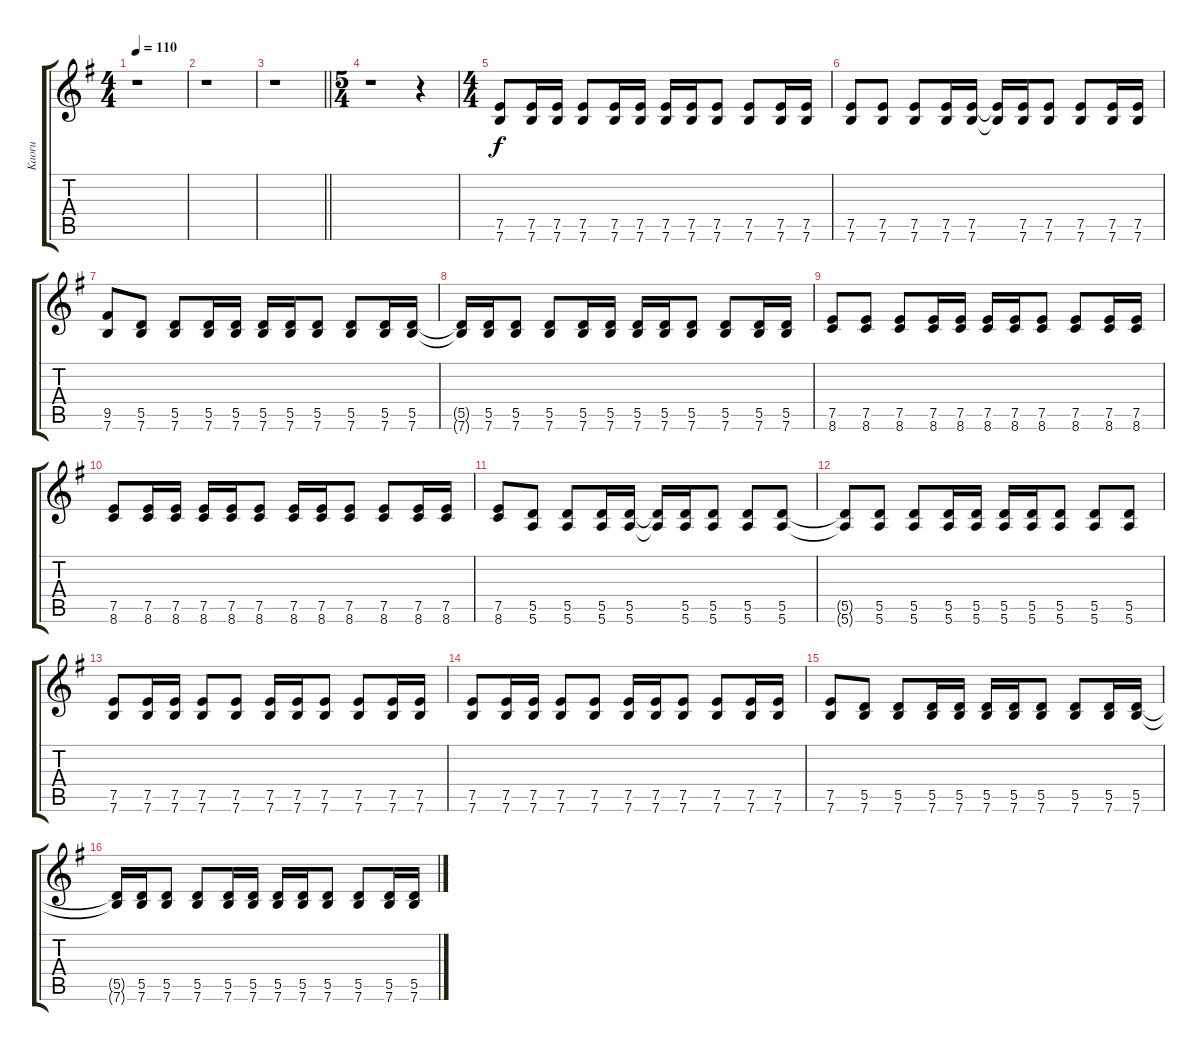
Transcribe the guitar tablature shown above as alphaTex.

\track ("Kaoru" "Kaoru") {instrument overdrivenguitar}
\staff {score tabs}
\tuning (E4 B3 G3 D3 A2 E2) {hide}
\ts (4 4)
\tempo 110
\clef g2
\ks g
r.1{dy f} |
r.1 |
\barLineRight lightlight
r.1 |
\ts (5 4)
r.1 r.4 |
\ts (4 4)
(7.5 7.6).8 (7.5 7.6).16 (7.5 7.6).16 (7.5 7.6).8 (7.5 7.6).16 (7.5 7.6).16 (7.5 7.6).16 (7.5 7.6).16 (7.5 7.6).8 (7.5 7.6).8 (7.5 7.6).16 (7.5 7.6).16 |
(7.5 7.6).8 (7.5 7.6).8 (7.5 7.6).8 (7.5 7.6).16 (7.5 7.6).16 (7.5{t} 7.6{t}).16 (7.5 7.6).16 (7.5 7.6).8 (7.5 7.6).8 (7.5 7.6).16 (7.5 7.6).16 |
(9.5 7.6).8 (5.5 7.6).8 (5.5 7.6).8 (5.5 7.6).16 (5.5 7.6).16 (5.5 7.6).16 (5.5 7.6).16 (5.5 7.6).8 (5.5 7.6).8 (5.5 7.6).16 (5.5 7.6).16 |
(5.5{t} 7.6{t}).16 (5.5 7.6).16 (5.5 7.6).8 (5.5 7.6).8 (5.5 7.6).16 (5.5 7.6).16 (5.5 7.6).16 (5.5 7.6).16 (5.5 7.6).8 (5.5 7.6).8 (5.5 7.6).16 (5.5 7.6).16 |
(7.5 8.6).8 (7.5 8.6).8 (7.5 8.6).8 (7.5 8.6).16 (7.5 8.6).16 (7.5 8.6).16 (7.5 8.6).16 (7.5 8.6).8 (7.5 8.6).8 (7.5 8.6).16 (7.5 8.6).16 |
(7.5 8.6).8 (7.5 8.6).16 (7.5 8.6).16 (7.5 8.6).16 (7.5 8.6).16 (7.5 8.6).8 (7.5 8.6).16 (7.5 8.6).16 (7.5 8.6).8 (7.5 8.6).8 (7.5 8.6).16 (7.5 8.6).16 |
(7.5 8.6).8 (5.5 5.6).8 (5.5 5.6).8 (5.5 5.6).16 (5.5 5.6).16 (5.5{t} 5.6{t}).16 (5.5 5.6).16 (5.5 5.6).8 (5.5 5.6).8 (5.5 5.6).8 |
(5.5{t} 5.6{t}).8 (5.5 5.6).8 (5.5 5.6).8 (5.5 5.6).16 (5.5 5.6).16 (5.5 5.6).16 (5.5 5.6).16 (5.5 5.6).8 (5.5 5.6).8 (5.5 5.6).8 |
(7.5 7.6).8 (7.5 7.6).16 (7.5 7.6).16 (7.5 7.6).8 (7.5 7.6).8 (7.5 7.6).16 (7.5 7.6).16 (7.5 7.6).8 (7.5 7.6).8 (7.5 7.6).16 (7.5 7.6).16 |
(7.5 7.6).8 (7.5 7.6).16 (7.5 7.6).16 (7.5 7.6).8 (7.5 7.6).8 (7.5 7.6).16 (7.5 7.6).16 (7.5 7.6).8 (7.5 7.6).8 (7.5 7.6).16 (7.5 7.6).16 |
(7.5 7.6).8 (5.5 7.6).8 (5.5 7.6).8 (5.5 7.6).16 (5.5 7.6).16 (5.5 7.6).16 (5.5 7.6).16 (5.5 7.6).8 (5.5 7.6).8 (5.5 7.6).16 (5.5 7.6).16 |
(5.5{t} 7.6{t}).16 (5.5 7.6).16 (5.5 7.6).8 (5.5 7.6).8 (5.5 7.6).16 (5.5 7.6).16 (5.5 7.6).16 (5.5 7.6).16 (5.5 7.6).8 (5.5 7.6).8 (5.5 7.6).16 (5.5 7.6).16
